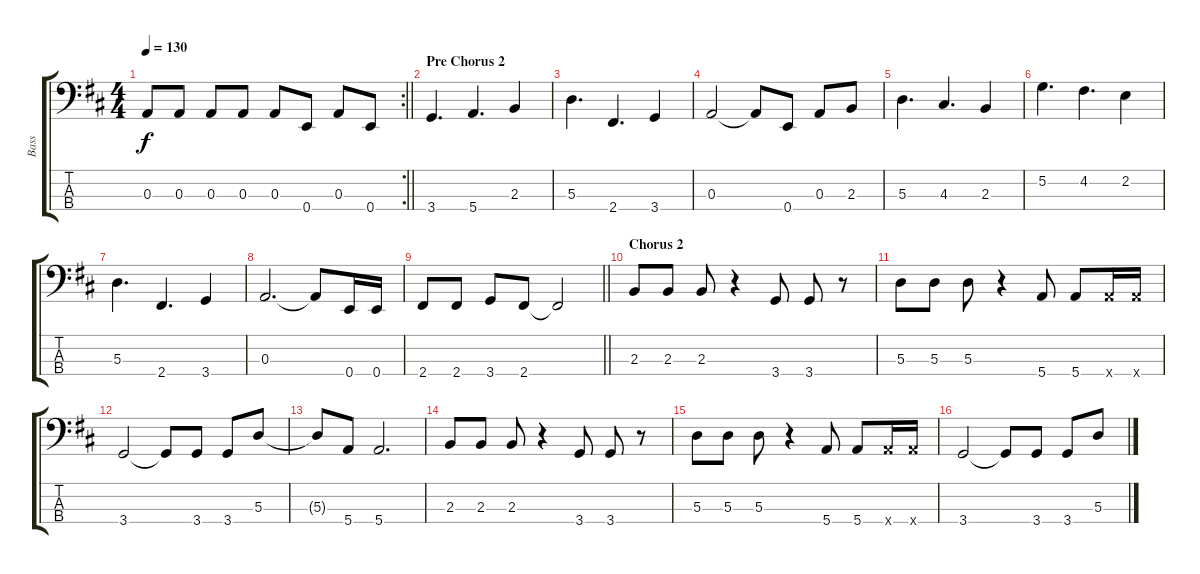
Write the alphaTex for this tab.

\track ("Bass" "Bass") {instrument electricbassfinger}
\staff {score tabs}
\tuning (G2 D2 A1 E1) {hide}
\rc 2
\ts (4 4)
\tempo 130
\clef f4
\barLineRight lightlight
\ks d
0.3.8{dy f} 0.3.8 0.3.8 0.3.8 0.3.8 0.4.8 0.3.8 0.4.8 |
\section ("" "Pre Chorus 2")
3.4.4{d} 5.4.4{d} 2.3.4 |
5.3.4{d} 2.4.4{d} 3.4.4 |
0.3.2 0.3{t}.8 0.4.8 0.3.8 2.3.8 |
5.3.4{d} 4.3.4{d} 2.3.4 |
5.2.4{d} 4.2.4{d} 2.2.4 |
5.3.4{d} 2.4.4{d} 3.4.4 |
0.3.2{d} 0.3{t}.8 0.4.16 0.4.16 |
\barLineRight lightlight
2.4.8 2.4.8 3.4.8 2.4.8 2.4{t}.2 |
\section ("" "Chorus 2")
2.3.8 2.3.8 2.3.8 r.4 3.4.8 3.4.8 r.8 |
5.3.8 5.3.8 5.3.8 r.4 5.4.8 5.4.8 5.4{x}.16 5.4{x}.16 |
3.4.2 3.4{t}.8 3.4.8 3.4.8 5.3.8 |
5.3{t}.8 5.4.8 5.4.2{d} |
2.3.8 2.3.8 2.3.8 r.4 3.4.8 3.4.8 r.8 |
5.3.8 5.3.8 5.3.8 r.4 5.4.8 5.4.8 5.4{x}.16 5.4{x}.16 |
3.4.2 3.4{t}.8 3.4.8 3.4.8 5.3.8
